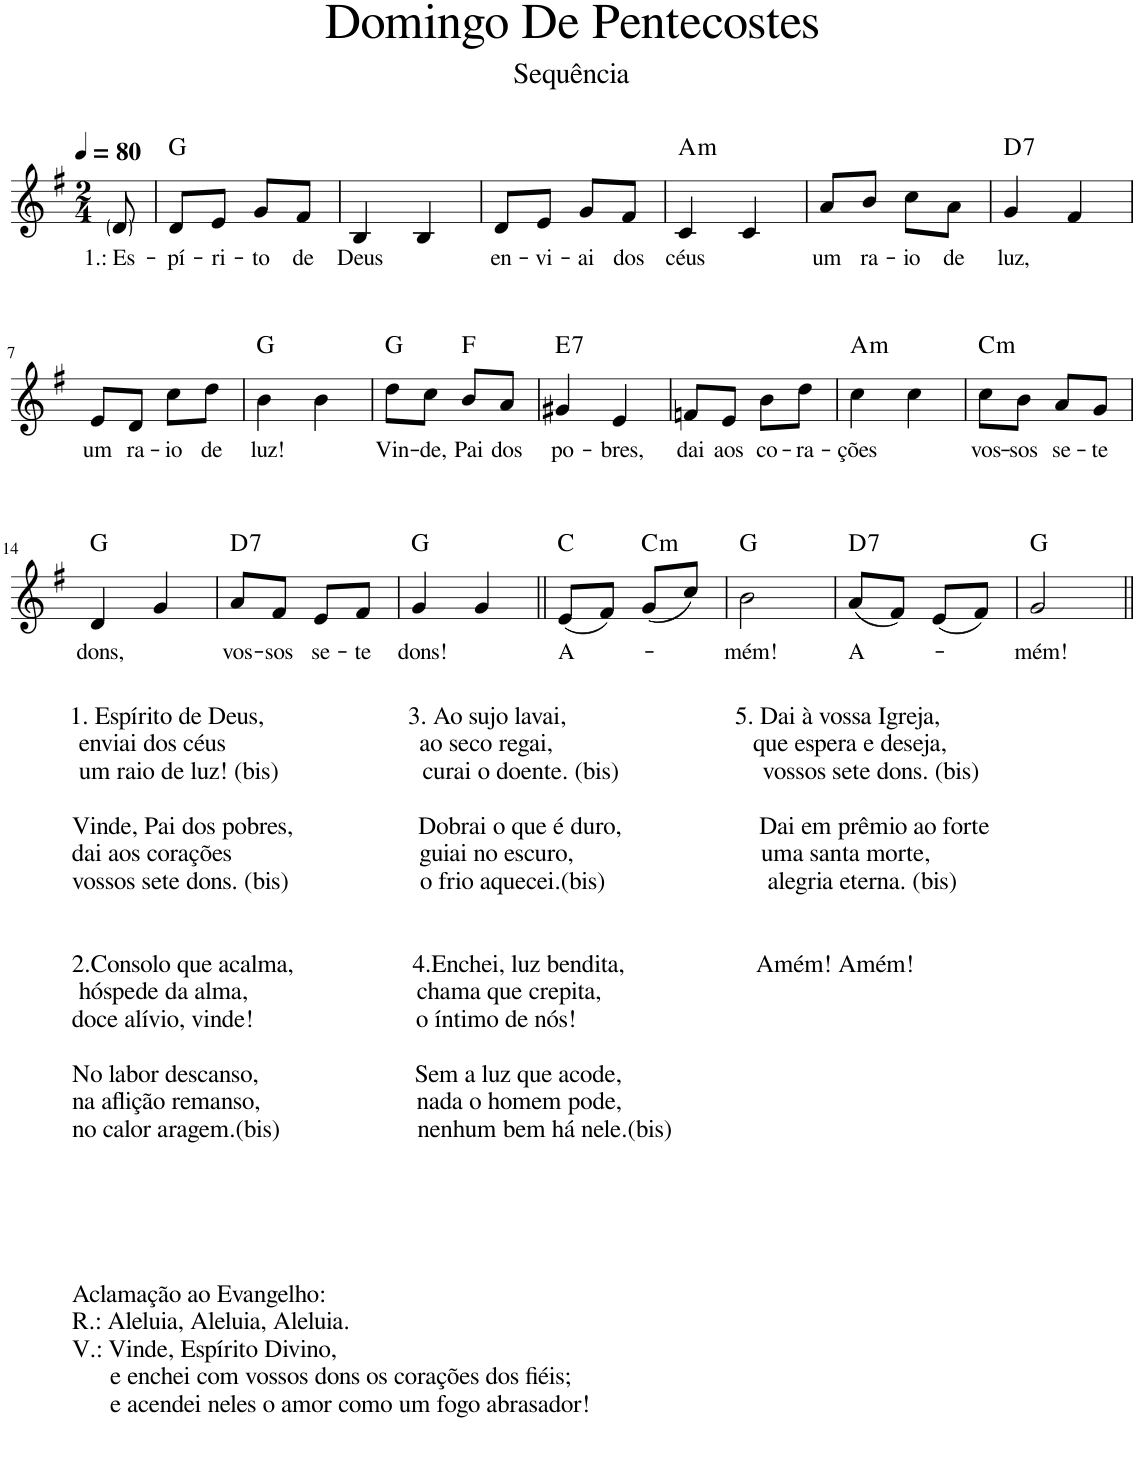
**kern	**text	**harte
*part1	*part1	*part1
*staff1	*staff1	*
*I"Voz	*	*
*I'Vo.	*	*
*clefG2	*	*
*k[f#]	*	*
*M2/4	*	*
*MM80	*	*
=	=	=
!	!LO:LY:b	!
8d/	1.: Es-	.
=1	=1	=1
!	!LO:LY:b	!
8d/L	-pí-	G:maj
!	!LO:LY:b	!
8e/J	-ri-	.
!	!LO:LY:b	!
8g/L	-to	.
!	!LO:LY:b	!
8f#/J	de	.
=2	=2	=2
!	!LO:LY:b	!
4B/	Deus	.
4B/	.	.
=3	=3	=3
!	!LO:LY:b	!
8d/L	en-	.
!	!LO:LY:b	!
8e/J	-vi-	.
!	!LO:LY:b	!
8g/L	-ai	.
!	!LO:LY:b	!
8f#/J	dos	.
=4	=4	=4
!	!LO:LY:b	!LO:H:kt=m
4c/	céus	A:min
4c/	.	.
=5	=5	=5
!	!LO:LY:b	!
8a/L	um	.
!	!LO:LY:b	!
8b/J	ra-	.
!	!LO:LY:b	!
8cc\L	-io	.
!	!LO:LY:b	!
8a\J	de	.
=6	=6	=6
!	!LO:LY:b	!LO:H:kt=7
4g/	luz,	D:7
4f#/	.	.
!!LO:LB:g=z
=7	=7	=7
!	!LO:LY:b	!
8e/L	um	.
!	!LO:LY:b	!
8d/J	ra-	.
!	!LO:LY:b	!
8cc\L	-io	.
!	!LO:LY:b	!
8dd\J	de	.
=8	=8	=8
!	!LO:LY:b	!
4b\	luz!	G:maj
4b\	.	.
=9	=9	=9
!	!LO:LY:b	!
8dd\L	Vin-	G:maj
!	!LO:LY:b	!
8cc\J	-de,	.
!	!LO:LY:b	!
8b/L	Pai	F:maj
!	!LO:LY:b	!
8a/J	dos	.
=10	=10	=10
!	!LO:LY:b	!LO:H:kt=7
4g#X/	po-	E:7
!	!LO:LY:b	!
4e/	-bres,	.
=11	=11	=11
!	!LO:LY:b	!
8fn/L	dai	.
!	!LO:LY:b	!
8e/J	aos	.
!	!LO:LY:b	!
8b\L	co-	.
!	!LO:LY:b	!
8dd\J	-ra-	.
=12	=12	=12
!	!LO:LY:b	!LO:H:kt=m
4cc\	-ções	A:min
4cc\	.	.
=13	=13	=13
!	!LO:LY:b	!LO:H:kt=m
8cc\L	vos-	C:min
!	!LO:LY:b	!
8b\J	-sos	.
!	!LO:LY:b	!
8a/L	se-	.
!	!LO:LY:b	!
8g/J	-te	.
!!LO:LB:g=z
=14	=14	=14
!LO:TX:b:t=1. Espírito de Deus,                       3. Ao sujo lavai,                           5. Dai à vossa Igreja,	!	!
!LO:TX:b:t=enviai dos céus                               ao seco regai,                                que espera e deseja,	!	!
!LO:TX:b:t=um raio de luz! (bis)                       curai o doente. (bis)                       vossos sete dons. (bis)	!	!
!LO:TX:b:t=Vinde, Pai dos pobres,                    Dobrai o que é duro,                      Dai em prêmio ao forte	!	!
!LO:TX:b:t=dai aos corações                              guiai no escuro,                              uma santa morte,	!	!
!LO:TX:b:t=vossos sete dons. (bis)                     o frio aquecei.(bis)                          alegria eterna. (bis)	!	!
!LO:TX:b:t=2.Consolo que acalma,                   4.Enchei, luz bendita,                     Amém! Amém!	!	!
!LO:TX:b:t=hóspede da alma,                           chama que crepita,	!	!
!LO:TX:b:t=doce alívio, vinde!                          o íntimo de nós!	!	!
!LO:TX:b:t=No labor descanso,                         Sem a luz que acode,	!	!
!LO:TX:b:t=na aflição remanso,                         nada o homem pode,	!	!
!LO:TX:b:t=no calor aragem.(bis)                      nenhum bem há nele.(bis)	!	!
!LO:TX:b:t=Aclamação ao Evangelho&colon;	!	!
!LO:TX:b:t=R.&colon; Aleluia, Aleluia, Aleluia.	!	!
!LO:TX:b:t=V.&colon; Vinde, Espírito Divino,	!	!
!LO:TX:b:t=e enchei com vossos dons os corações dos fiéis;	!	!
!LO:TX:b:t=e acendei neles o amor como um fogo abrasador!	!	!
!	!LO:LY:b	!
4d/	dons,	G:maj
4g/	.	.
=15	=15	=15
!	!LO:LY:b	!LO:H:kt=7
8a/L	vos-	D:7
!	!LO:LY:b	!
8f#/J	-sos	.
!	!LO:LY:b	!
8e/L	se-	.
!	!LO:LY:b	!
8f#/J	-te	.
=16	=16	=16
!	!LO:LY:b	!
4g/	dons!	G:maj
4g/	.	.
=17||	=17||	=17||
!	!LO:LY:b	!
(8e/L	A-	C:maj
8f#/J)	.	.
!	!	!LO:H:kt=m
(8g/L	.	C:min
8cc/J)	.	.
=18	=18	=18
!	!LO:LY:b	!
2b\	-mém!	G:maj
=19	=19	=19
!	!LO:LY:b	!LO:H:kt=7
(8a/L	A-	D:7
8f#/J)	.	.
(8e/L	.	.
8f#/J)	.	.
=20	=20	=20
!	!LO:LY:b	!
2g/	-mém!	G:maj
=||	=||	=||
*-	*-	*-
